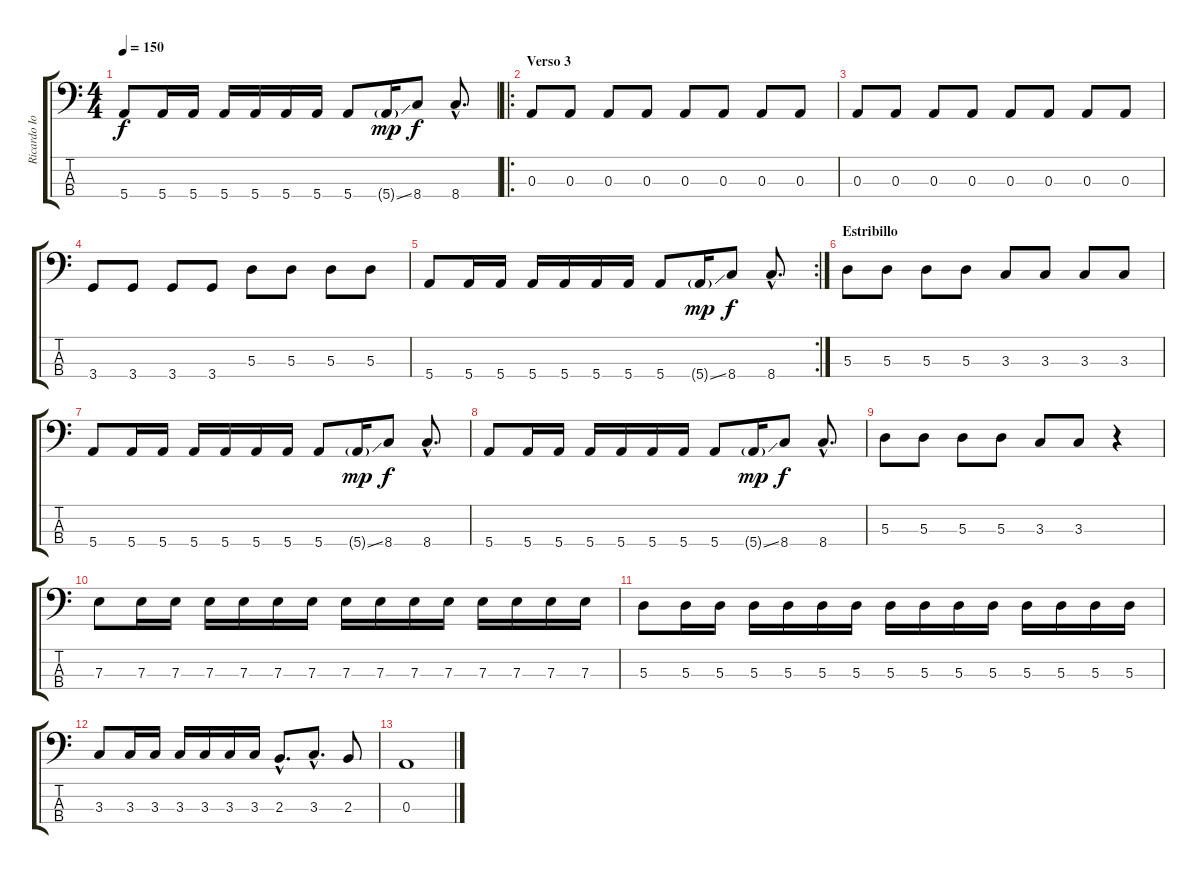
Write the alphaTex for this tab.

\track ("Ricardo Iorio (bajo)" "Ricardo Io") {instrument electricbassfinger}
\staff {score tabs}
\tuning (G2 D2 A1 E1) {hide}
\ts (4 4)
\tempo 150
\clef f4
\ks c
5.4.8{dy f} 5.4.16 5.4.16 5.4.16 5.4.16 5.4.16 5.4.16 5.4.8 5.4{ss g}.16{dy mp} 8.4.8{dy f} 8.4{hac}.8{d} |
\ro
\section ("" "Verso 3")
0.3.8 0.3.8 0.3.8 0.3.8 0.3.8 0.3.8 0.3.8 0.3.8 |
0.3.8 0.3.8 0.3.8 0.3.8 0.3.8 0.3.8 0.3.8 0.3.8 |
3.4.8 3.4.8 3.4.8 3.4.8 5.3.8 5.3.8 5.3.8 5.3.8 |
\rc 2
5.4.8 5.4.16 5.4.16 5.4.16 5.4.16 5.4.16 5.4.16 5.4.8 5.4{ss g}.16{dy mp} 8.4.8{dy f} 8.4{hac}.8{d} |
\section ("" "Estribillo")
5.3.8 5.3.8 5.3.8 5.3.8 3.3.8 3.3.8 3.3.8 3.3.8 |
5.4.8 5.4.16 5.4.16 5.4.16 5.4.16 5.4.16 5.4.16 5.4.8 5.4{ss g}.16{dy mp} 8.4.8{dy f} 8.4{hac}.8{d} |
5.4.8 5.4.16 5.4.16 5.4.16 5.4.16 5.4.16 5.4.16 5.4.8 5.4{ss g}.16{dy mp} 8.4.8{dy f} 8.4{hac}.8{d} |
5.3.8 5.3.8 5.3.8 5.3.8 3.3.8 3.3.8 r.4 |
7.3.8 7.3.16 7.3.16 7.3.16 7.3.16 7.3.16 7.3.16 7.3.16 7.3.16 7.3.16 7.3.16 7.3.16 7.3.16 7.3.16 7.3.16 |
5.3.8 5.3.16 5.3.16 5.3.16 5.3.16 5.3.16 5.3.16 5.3.16 5.3.16 5.3.16 5.3.16 5.3.16 5.3.16 5.3.16 5.3.16 |
3.3.8 3.3.16 3.3.16 3.3.16 3.3.16 3.3.16 3.3.16 2.3{hac}.8{d} 3.3{hac}.8{d} 2.3.8 |
0.3.1
